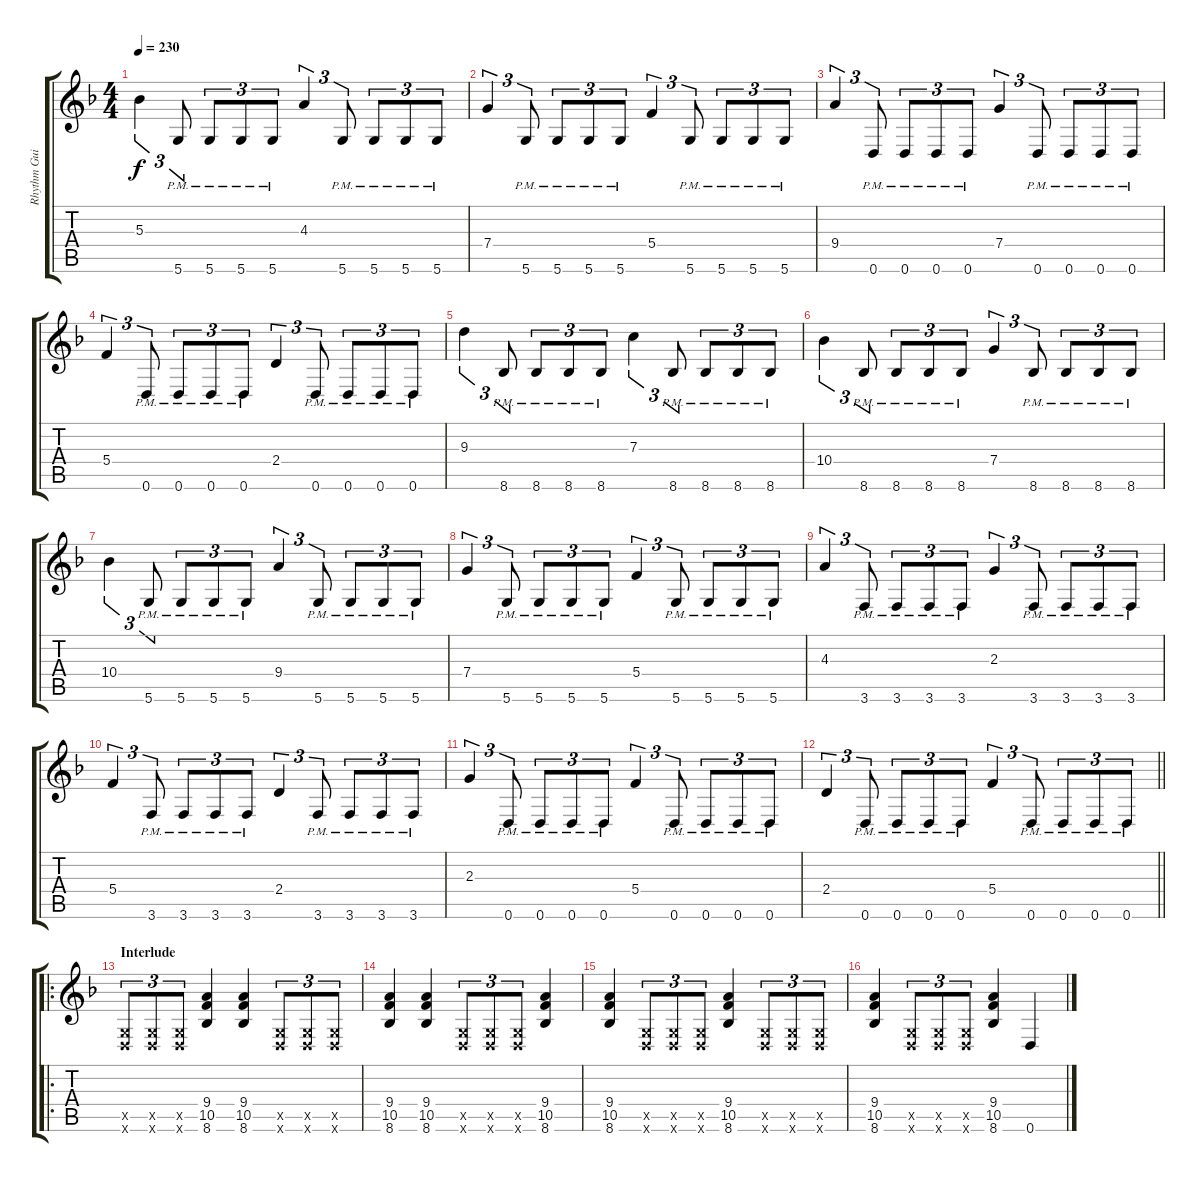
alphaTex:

\track ("Rhythm Guitar" "Rhythm Gui") {instrument overdrivenguitar}
\staff {score tabs}
\tuning (D4 A3 F3 C3 G2 D2) {hide}
\ts (4 4)
\tempo 230
\clef g2
\ks f
5.3.4{tu (3 2) dy f} 5.6{pm}.8{tu (3 2)} 5.6{pm}.8{tu (3 2)} 5.6{pm}.8{tu (3 2)} 5.6{pm}.8{tu (3 2)} 4.3.4{tu (3 2)} 5.6{pm}.8{tu (3 2)} 5.6{pm}.8{tu (3 2)} 5.6{pm}.8{tu (3 2)} 5.6{pm}.8{tu (3 2)} |
7.4.4{tu (3 2)} 5.6{pm}.8{tu (3 2)} 5.6{pm}.8{tu (3 2)} 5.6{pm}.8{tu (3 2)} 5.6{pm}.8{tu (3 2)} 5.4.4{tu (3 2)} 5.6{pm}.8{tu (3 2)} 5.6{pm}.8{tu (3 2)} 5.6{pm}.8{tu (3 2)} 5.6{pm}.8{tu (3 2)} |
9.4.4{tu (3 2)} 0.6{pm}.8{tu (3 2)} 0.6{pm}.8{tu (3 2)} 0.6{pm}.8{tu (3 2)} 0.6{pm}.8{tu (3 2)} 7.4.4{tu (3 2)} 0.6{pm}.8{tu (3 2)} 0.6{pm}.8{tu (3 2)} 0.6{pm}.8{tu (3 2)} 0.6{pm}.8{tu (3 2)} |
5.4.4{tu (3 2)} 0.6{pm}.8{tu (3 2)} 0.6{pm}.8{tu (3 2)} 0.6{pm}.8{tu (3 2)} 0.6{pm}.8{tu (3 2)} 2.4.4{tu (3 2)} 0.6{pm}.8{tu (3 2)} 0.6{pm}.8{tu (3 2)} 0.6{pm}.8{tu (3 2)} 0.6{pm}.8{tu (3 2)} |
9.3.4{tu (3 2)} 8.6{pm}.8{tu (3 2)} 8.6{pm}.8{tu (3 2)} 8.6{pm}.8{tu (3 2)} 8.6{pm}.8{tu (3 2)} 7.3.4{tu (3 2)} 8.6{pm}.8{tu (3 2)} 8.6{pm}.8{tu (3 2)} 8.6{pm}.8{tu (3 2)} 8.6{pm}.8{tu (3 2)} |
10.4.4{tu (3 2)} 8.6{pm}.8{tu (3 2)} 8.6{pm}.8{tu (3 2)} 8.6{pm}.8{tu (3 2)} 8.6{pm}.8{tu (3 2)} 7.4.4{tu (3 2)} 8.6{pm}.8{tu (3 2)} 8.6{pm}.8{tu (3 2)} 8.6{pm}.8{tu (3 2)} 8.6{pm}.8{tu (3 2)} |
10.4.4{tu (3 2)} 5.6{pm}.8{tu (3 2)} 5.6{pm}.8{tu (3 2)} 5.6{pm}.8{tu (3 2)} 5.6{pm}.8{tu (3 2)} 9.4.4{tu (3 2)} 5.6{pm}.8{tu (3 2)} 5.6{pm}.8{tu (3 2)} 5.6{pm}.8{tu (3 2)} 5.6{pm}.8{tu (3 2)} |
7.4.4{tu (3 2)} 5.6{pm}.8{tu (3 2)} 5.6{pm}.8{tu (3 2)} 5.6{pm}.8{tu (3 2)} 5.6{pm}.8{tu (3 2)} 5.4.4{tu (3 2)} 5.6{pm}.8{tu (3 2)} 5.6{pm}.8{tu (3 2)} 5.6{pm}.8{tu (3 2)} 5.6{pm}.8{tu (3 2)} |
4.3.4{tu (3 2)} 3.6{pm}.8{tu (3 2)} 3.6{pm}.8{tu (3 2)} 3.6{pm}.8{tu (3 2)} 3.6{pm}.8{tu (3 2)} 2.3.4{tu (3 2)} 3.6{pm}.8{tu (3 2)} 3.6{pm}.8{tu (3 2)} 3.6{pm}.8{tu (3 2)} 3.6{pm}.8{tu (3 2)} |
5.4.4{tu (3 2)} 3.6{pm}.8{tu (3 2)} 3.6{pm}.8{tu (3 2)} 3.6{pm}.8{tu (3 2)} 3.6{pm}.8{tu (3 2)} 2.4.4{tu (3 2)} 3.6{pm}.8{tu (3 2)} 3.6{pm}.8{tu (3 2)} 3.6{pm}.8{tu (3 2)} 3.6{pm}.8{tu (3 2)} |
2.3.4{tu (3 2)} 0.6{pm}.8{tu (3 2)} 0.6{pm}.8{tu (3 2)} 0.6{pm}.8{tu (3 2)} 0.6{pm}.8{tu (3 2)} 5.4.4{tu (3 2)} 0.6{pm}.8{tu (3 2)} 0.6{pm}.8{tu (3 2)} 0.6{pm}.8{tu (3 2)} 0.6{pm}.8{tu (3 2)} |
\barLineRight lightlight
2.4.4{tu (3 2)} 0.6{pm}.8{tu (3 2)} 0.6{pm}.8{tu (3 2)} 0.6{pm}.8{tu (3 2)} 0.6{pm}.8{tu (3 2)} 5.4.4{tu (3 2)} 0.6{pm}.8{tu (3 2)} 0.6{pm}.8{tu (3 2)} 0.6{pm}.8{tu (3 2)} 0.6{pm}.8{tu (3 2)} |
\ro
\section ("" "Interlude")
(0.5{x} 0.6{x}).8{tu (3 2)} (0.5{x} 0.6{x}).8{tu (3 2)} (0.5{x} 0.6{x}).8{tu (3 2)} (9.4 10.5 8.6).4 (9.4 10.5 8.6).4 (0.5{x} 0.6{x}).8{tu (3 2)} (0.5{x} 0.6{x}).8{tu (3 2)} (0.5{x} 0.6{x}).8{tu (3 2)} |
(9.4 10.5 8.6).4 (9.4 10.5 8.6).4 (0.5{x} 0.6{x}).8{tu (3 2)} (0.5{x} 0.6{x}).8{tu (3 2)} (0.5{x} 0.6{x}).8{tu (3 2)} (9.4 10.5 8.6).4 |
(9.4 10.5 8.6).4 (0.5{x} 0.6{x}).8{tu (3 2)} (0.5{x} 0.6{x}).8{tu (3 2)} (0.5{x} 0.6{x}).8{tu (3 2)} (9.4 10.5 8.6).4 (0.5{x} 0.6{x}).8{tu (3 2)} (0.5{x} 0.6{x}).8{tu (3 2)} (0.5{x} 0.6{x}).8{tu (3 2)} |
(9.4 10.5 8.6).4 (0.5{x} 0.6{x}).8{tu (3 2)} (0.5{x} 0.6{x}).8{tu (3 2)} (0.5{x} 0.6{x}).8{tu (3 2)} (9.4 10.5 8.6).4 0.6.4
